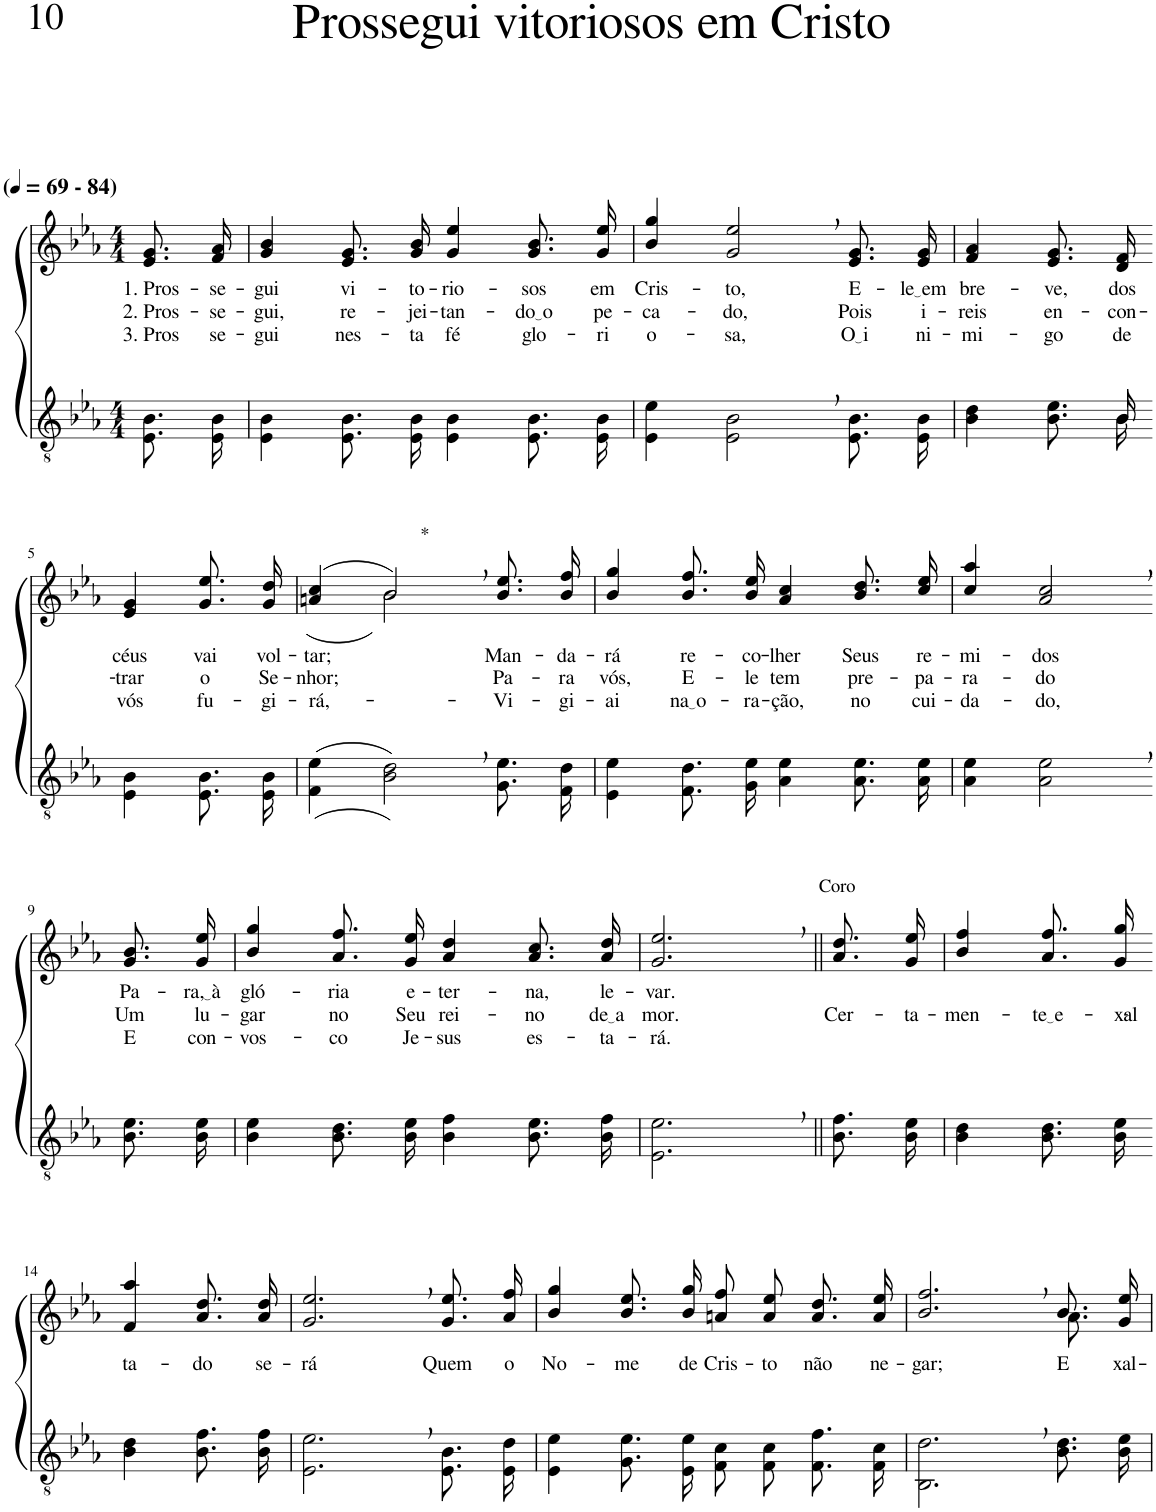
**kern	**kern	**text	**text	**text
*part2	*part1	*part1	*part1	*part1
*staff2	*staff1	*staff1	*staff1	*staff1
*I"Parte III e IV	*I"Parte I e II	*	*	*
*clefGv2	*clefG2	*	*	*
*Trd3c5	*Trd3c5	*	*	*
*k[b-e-a-]	*k[b-e-a-]	*	*	*
*M4/4	*M4/4	*	*	*
*MM69	*MM69	*	*	*
=1	=1	=1	=1	=1
!	!LO:TX:a:B:t=(	!	!	!
!	!LO:TX:a:B:t=- 84)	!	!	!
!	!	!LO:LY:b	!LO:LY:b	!LO:LY:b
8.E-/ 8.B-/L	8.e-/ 8.g/L	1. Pros-	2. Pros-	3. Pros
!	!	!LO:LY:b	!LO:LY:b	!LO:LY:b
16E-/ 16B-/Jk	16f/ 16a-/Jk	-se-	-se-	se-
=2	=2	=2	=2	=2
!	!	!LO:LY:b	!LO:LY:b	!LO:LY:b
4E-\ 4B-\	4g/ 4b-/	-gui	-gui,	-gui
!	!	!LO:LY:b	!LO:LY:b	!LO:LY:b
8.E-/ 8.B-/L	8.e-/ 8.g/L	vi-	re-	nes-
!	!	!LO:LY:b	!LO:LY:b	!LO:LY:b
16E-/ 16B-/Jk	16g/ 16b-/Jk	-to-	-jei-	-ta
!	!	!LO:LY:b	!LO:LY:b	!LO:LY:b
4E-\ 4B-\	4g/ 4ee-/	-rio-	-tan-	fé
!	!	!LO:LY:b	!LO:LY:b	!LO:LY:b
8.E-/ 8.B-/L	8.g\ 8.b-\L	-sos	do o	glo-
!	!	!LO:LY:b	!LO:LY:b	!LO:LY:b
16E-/ 16B-/Jk	16g\ 16ee-\Jk	em	pe-	-ri
=3	=3	=3	=3	=3
!	!	!LO:LY:b	!LO:LY:b	!LO:LY:b
4E-\ 4e-\	4b-/ 4gg/	Cris-	-ca-	o-
!	!	!LO:LY:b	!LO:LY:b	!LO:LY:b
2E-\, 2B-\,	2g/, 2ee-/,	-to,	-do,	-sa,
!	!	!LO:LY:b	!LO:LY:b	!LO:LY:b
8.E-/ 8.B-/L	8.e-/ 8.g/L	E-	Pois	O i
!	!	!LO:LY:b	!LO:LY:b	!LO:LY:b
16E-/ 16B-/Jk	16e-/ 16g/Jk	le em	i-	ni-
=4	=4	=4	=4	=4
*^	*	*	*	*
!	!	!	!LO:LY:b	!LO:LY:b	!LO:LY:b
4B-\ 4d\	4..ryy	4f/ 4a-/	bre-	-reis	-mi-
!	!	!	!LO:LY:b	!LO:LY:b	!LO:LY:b
8.B-\ 8.e-\L	.	8.e-/ 8.g/L	-ve,	en-	-go
!	!	!	!LO:LY:b	!LO:LY:b	!LO:LY:b
16B-\Jk	16B-/	16d/ 16f/Jk	dos	-con-	de
!!LO:LB:g=z
=5-	=5-	=5-	=5-	=5-	=5-
!	!	!	!LO:LY:b	!LO:LY:b	!LO:LY:b
*v	*v	*	*	*	*
4E-\ 4B-\	4e-/ 4g/	céus	-trar	vós
!	!	!LO:LY:b	!LO:LY:b	!LO:LY:b
8.E-/ 8.B-/L	8.g\ 8.ee-\L	vai	o	fu-
!	!	!LO:LY:b	!LO:LY:b	!LO:LY:b
16E-/ 16B-/Jk	16g\ 16dd\Jk	vol-	Se-	-gi-
=6	=6	=6	=6	=6
!	!	!LO:LY:b	!LO:LY:b	!LO:LY:b
*	*^	*	*	*
((4F\ 4e-\	((4an/ 4cc/	4ryy	-tar;	-nhor;	-rá,-
!	!LO:TX:a:t=*	!	!	!	!
2B-\, 2d\,))	2b-,/)	2b-\)	.	.	.
!	!	!	!LO:LY:b	!LO:LY:b	!LO:LY:b
8.G\ 8.e-\L	8.b-\ 8.ee-\L	4ryy	Man-	Pa-	-Vi-
!	!	!	!LO:LY:b	!LO:LY:b	!LO:LY:b
16F\ 16d\Jk	16b-\ 16ff\Jk	.	-da-	-ra	-gi-
*	*v	*v	*	*	*
=7	=7	=7	=7	=7
!	!	!LO:LY:b	!LO:LY:b	!LO:LY:b
4E-\ 4e-\	4b-/ 4gg/	-rá	vós,	-ai
!	!	!LO:LY:b	!LO:LY:b	!LO:LY:b
8.F\ 8.d\L	8.b-\ 8.ff\L	re-	E-	na o
!	!	!LO:LY:b	!LO:LY:b	!LO:LY:b
16G\ 16e-\Jk	16b-\ 16ee-\Jk	-co-	-le	-ra-
!	!	!LO:LY:b	!LO:LY:b	!LO:LY:b
4A-\ 4e-\	4a-/ 4cc/	-lher	tem	-ção,
!	!	!LO:LY:b	!LO:LY:b	!LO:LY:b
8.A-\ 8.e-\L	8.b-\ 8.dd\L	Seus	pre-	no
!	!	!LO:LY:b	!LO:LY:b	!LO:LY:b
16A-\ 16e-\Jk	16cc\ 16ee-\Jk	re-	-pa-	cui-
=8	=8	=8	=8	=8
!	!	!LO:LY:b	!LO:LY:b	!LO:LY:b
4A-\ 4e-\	4cc/ 4aa-/	-mi-	-ra-	-da-
!	!	!LO:LY:b	!LO:LY:b	!LO:LY:b
2A-\, 2e-\,	2a-/, 2cc/,	-dos	-do	-do,
!!LO:LB:g=z
=9-	=9-	=9-	=9-	=9-
!	!	!LO:LY:b	!LO:LY:b	!LO:LY:b
8.B-\ 8.e-\L	8.g\ 8.b-\L	Pa-	Um	E
!	!	!LO:LY:b	!LO:LY:b	!LO:LY:b
16B-\ 16e-\Jk	16g\ 16ee-\Jk	ra, à	lu-	con-
=10	=10	=10	=10	=10
!	!	!LO:LY:b	!LO:LY:b	!LO:LY:b
4B-\ 4e-\	4b-/ 4gg/	gló-	-gar	-vos-
!	!	!LO:LY:b	!LO:LY:b	!LO:LY:b
8.B-\ 8.d\L	8.a-\ 8.ff\L	-ria	no	-co
!	!	!LO:LY:b	!LO:LY:b	!LO:LY:b
16B-\ 16e-\Jk	16g\ 16ee-\Jk	e-	Seu	Je-
!	!	!LO:LY:b	!LO:LY:b	!LO:LY:b
4B-\ 4f\	4a-/ 4dd/	-ter-	rei-	-sus
!	!	!LO:LY:b	!LO:LY:b	!LO:LY:b
8.B-\ 8.e-\L	8.a-\ 8.cc\L	-na,	-no	es-
!	!	!LO:LY:b	!LO:LY:b	!LO:LY:b
16B-\ 16f\Jk	16a-\ 16dd\Jk	le-	de a	-ta-
=11	=11	=11	=11	=11
!	!LO:TX:a:t=Coro	!	!	!
!	!	!LO:LY:b	!LO:LY:b	!LO:LY:b
2.E-\, 2.e-\,	2.g/, 2.ee-/,	-var.	mor.	-rá.
=12||	=12||	=12||	=12||	=12||
!	!	!	!LO:LY:b	!
8.B-\ 8.f\L	8.a-\ 8.dd\L	.	Cer-	.
!	!	!	!LO:LY:b	!
16B-\ 16e-\Jk	16g\ 16ee-\Jk	.	-ta-	.
=13	=13	=13	=13	=13
!	!	!	!LO:LY:b	!
4B-\ 4d\	4b-/ 4ff/	.	-men-	.
!	!	!	!LO:LY:b	!
8.B-\ 8.d\L	8.a-\ 8.ff\L	.	te e	.
!	!	!	!LO:LY:b	!
16B-\ 16e-\Jk	16g\ 16gg\Jk	.	-xal-	.
!!LO:LB:g=z
=14-	=14-	=14-	=14-	=14-
!	!	!LO:LY:b	!	!
4B-\ 4d\	4f/ 4aa-/	ta-	.	.
!	!	!LO:LY:b	!	!
8.B-\ 8.f\L	8.a-\ 8.dd\L	-do	.	.
!	!	!LO:LY:b	!	!
16B-\ 16f\Jk	16a-\ 16dd\Jk	se-	.	.
=15	=15	=15	=15	=15
!	!	!LO:LY:b	!	!
2.E-\, 2.e-\,	2.g/, 2.ee-/,	-rá	.	.
!	!	!LO:LY:b	!	!
8.E-/ 8.B-/L	8.g\ 8.ee-\L	Quem	.	.
!	!	!LO:LY:b	!	!
16E-/ 16d/Jk	16a-\ 16ff\Jk	o	.	.
=16	=16	=16	=16	=16
!	!	!LO:LY:b	!	!
4E-\ 4e-\	4b-/ 4gg/	No-	.	.
!	!	!LO:LY:b	!	!
8.G\ 8.e-\L	8.b-\ 8.ee-\L	-me	.	.
!	!	!LO:LY:b	!	!
16E-\ 16e-\Jk	16b-\ 16gg\Jk	de	.	.
!	!	!LO:LY:b	!	!
8F/ 8c/L	8an\ 8ff\L	Cris-	.	.
!	!	!LO:LY:b	!	!
8F/ 8c/J	8a\ 8ee-\J	-to	.	.
!	!	!LO:LY:b	!	!
8.F/ 8.f/L	8.a\ 8.dd\L	não	.	.
!	!	!LO:LY:b	!	!
16F/ 16c/Jk	16a\ 16ee-\Jk	ne-	.	.
=17	=17	=17	=17	=17
!	!	!LO:LY:b	!	!
*	*^	*	*	*
2.BB-\, 2.d\,	2.b-/, 2.ff/,	2.ryy	-gar;	.	.
!	!	!	!LO:LY:b	!	!
8.B-\ 8.d\L	8.b-\L	8.a-\	E-	.	.
!	!	!	!LO:LY:b	!	!
16B-\ 16e-\Jk	16g\ 16ee-\Jk	16ryy	-xal-	.	.
*	*v	*v	*	*	*
=	=	=	=	=
*-	*-	*-	*-	*-
